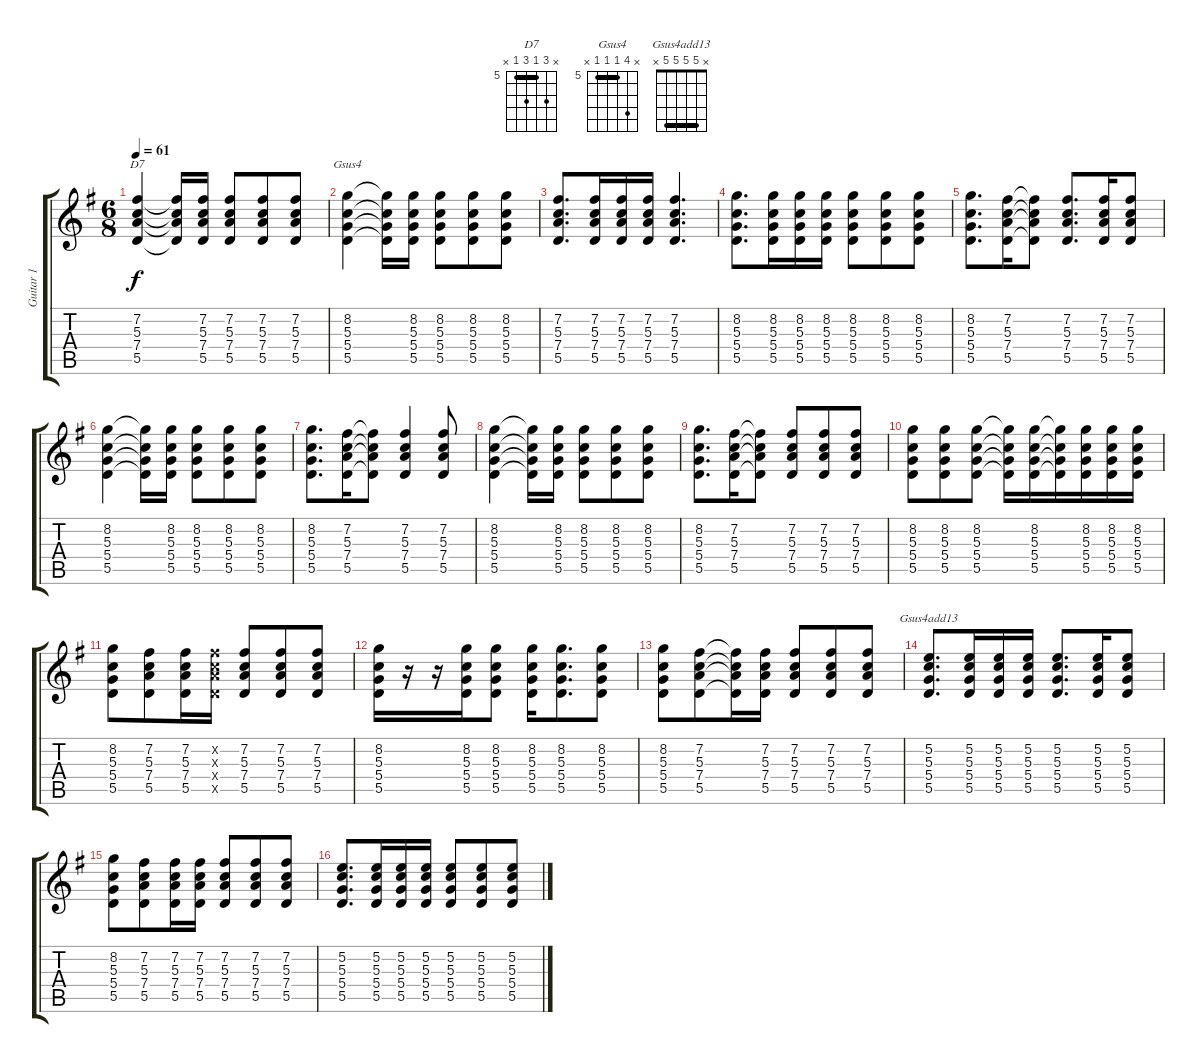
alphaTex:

\track ("Guitar 1" "Guitar 1") {instrument electricguitarclean}
\staff {score tabs}
\tuning (E4 B3 G3 D3 A2 E2) {hide}
\chord ("D7" x 7 5 7 5 x) {firstfret 5 barre 5}
\chord ("Gsus4" x 8 5 5 5 x) {firstfret 5 barre 5}
\chord ("Gsus4add13" x 5 5 5 5 x) {barre 5}
\ts (6 8)
\tempo 61
\clef g2
\ks g
(7.2 5.3 7.4 5.5).4{ch "D7" dy f} (7.2{t} 5.3{t} 7.4{t} 5.5{t}).16 (7.2 5.3 7.4 5.5).16 (7.2 5.3 7.4 5.5).8 (7.2 5.3 7.4 5.5).8 (7.2 5.3 7.4 5.5).8 |
(8.2 5.3 5.4 5.5).4{ch "Gsus4"} (8.2{t} 5.3{t} 5.4{t} 5.5{t}).16 (8.2 5.3 5.4 5.5).16 (8.2 5.3 5.4 5.5).8 (8.2 5.3 5.4 5.5).8 (8.2 5.3 5.4 5.5).8 |
(7.2 5.3 7.4 5.5).8{d} (7.2 5.3 7.4 5.5).16 (7.2 5.3 7.4 5.5).16 (7.2 5.3 7.4 5.5).16 (7.2 5.3 7.4 5.5).4{d} |
(8.2 5.3 5.4 5.5).8{d} (8.2 5.3 5.4 5.5).16 (8.2 5.3 5.4 5.5).16 (8.2 5.3 5.4 5.5).16 (8.2 5.3 5.4 5.5).8 (8.2 5.3 5.4 5.5).8 (8.2 5.3 5.4 5.5).8 |
(8.2 5.3 5.4 5.5).8{d} (7.2 5.3 7.4 5.5).16 (7.2{t} 5.3{t} 7.4{t} 5.5{t}).8 (7.2 5.3 7.4 5.5).8{d} (7.2 5.3 7.4 5.5).16 (7.2 5.3 7.4 5.5).8 |
(8.2 5.3 5.4 5.5).4 (8.2{t} 5.3{t} 5.4{t} 5.5{t}).16 (8.2 5.3 5.4 5.5).16 (8.2 5.3 5.4 5.5).8 (8.2 5.3 5.4 5.5).8 (8.2 5.3 5.4 5.5).8 |
(8.2 5.3 5.4 5.5).8{d} (7.2 5.3 7.4 5.5).16 (7.2{t} 5.3{t} 7.4{t} 5.5{t}).8 (7.2 5.3 7.4 5.5).4 (7.2 5.3 7.4 5.5).8 |
(8.2 5.3 5.4 5.5).4 (8.2{t} 5.3{t} 5.4{t} 5.5{t}).16 (8.2 5.3 5.4 5.5).16 (8.2 5.3 5.4 5.5).8 (8.2 5.3 5.4 5.5).8 (8.2 5.3 5.4 5.5).8 |
(8.2 5.3 5.4 5.5).8{d} (7.2 5.3 7.4 5.5).16 (7.2{t} 5.3{t} 7.4{t} 5.5{t}).8 (7.2 5.3 7.4 5.5).8 (7.2 5.3 7.4 5.5).8 (7.2 5.3 7.4 5.5).8 |
(8.2 5.3 5.4 5.5).8 (8.2 5.3 5.4 5.5).8 (8.2 5.3 5.4 5.5).8 (8.2{t} 5.3{t} 5.4{t} 5.5{t}).16 (8.2 5.3 5.4 5.5).16 (8.2{t} 5.3{t} 5.4{t} 5.5{t}).16 (8.2 5.3 5.4 5.5).16 (8.2 5.3 5.4 5.5).16 (8.2 5.3 5.4 5.5).16 |
(8.2 5.3 5.4 5.5).8 (7.2 5.3 7.4 5.5).8 (7.2 5.3 7.4 5.5).16 (7.2{x} 5.3{x} 7.4{x} 5.5{x}).16 (7.2 5.3 7.4 5.5).8 (7.2 5.3 7.4 5.5).8 (7.2 5.3 7.4 5.5).8 |
(8.2 5.3 5.4 5.5).16 r.16 r.16 (8.2 5.3 5.4 5.5).16 (8.2 5.3 5.4 5.5).8 (8.2 5.3 5.4 5.5).16 (8.2 5.3 5.4 5.5).8{d} (8.2 5.3 5.4 5.5).8 |
(8.2 5.3 5.4 5.5).8 (7.2 5.3 7.4 5.5).8 (7.2{t} 5.3{t} 7.4{t} 5.5{t}).16 (7.2 5.3 7.4 5.5).16 (7.2 5.3 7.4 5.5).8 (7.2 5.3 7.4 5.5).8 (7.2 5.3 7.4 5.5).8 |
(5.2 5.3 5.4 5.5).8{d ch "Gsus4add13"} (5.2 5.3 5.4 5.5).16 (5.2 5.3 5.4 5.5).16 (5.2 5.3 5.4 5.5).16 (5.2 5.3 5.4 5.5).8{d} (5.2 5.3 5.4 5.5).16 (5.2 5.3 5.4 5.5).8 |
(8.2 5.3 5.4 5.5).8 (7.2 5.3 7.4 5.5).8 (7.2 5.3 7.4 5.5).16 (7.2 5.3 7.4 5.5).16 (7.2 5.3 7.4 5.5).8 (7.2 5.3 7.4 5.5).8 (7.2 5.3 7.4 5.5).8 |
(5.2 5.3 5.4 5.5).8{d} (5.2 5.3 5.4 5.5).16 (5.2 5.3 5.4 5.5).16 (5.2 5.3 5.4 5.5).16 (5.2 5.3 5.4 5.5).8 (5.2 5.3 5.4 5.5).8 (5.2 5.3 5.4 5.5).8
